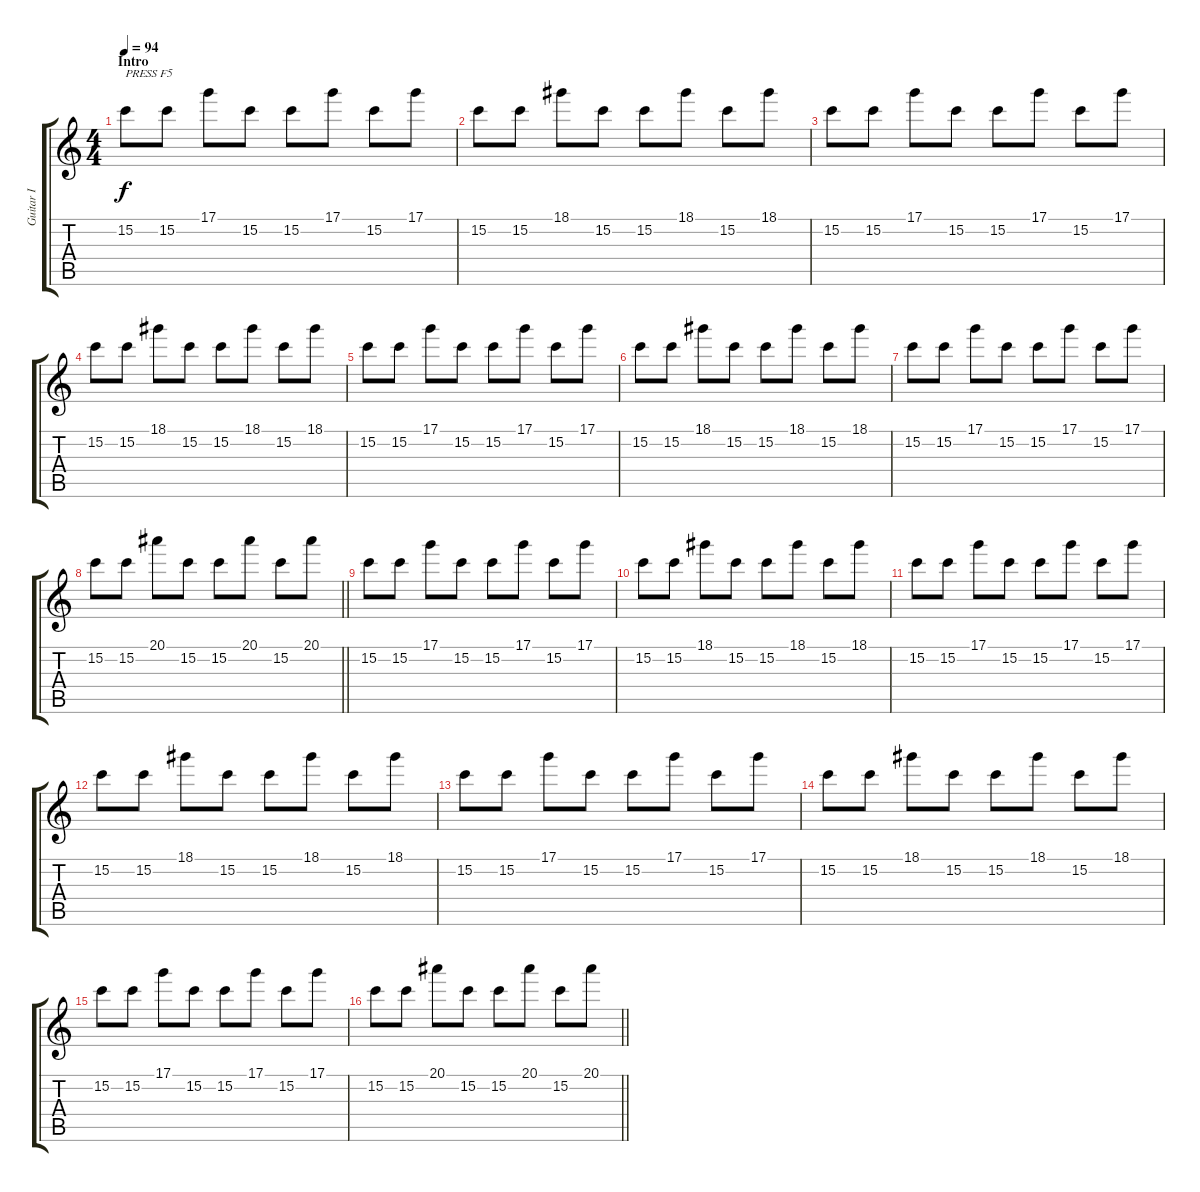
\track ("Guitar I" "Guitar I") {instrument distortionguitar}
\staff {score tabs}
\tuning (D4 A3 F3 C3 G2 C2) {hide}
\ts (4 4)
\section ("" "Intro")
\tempo 94
\tempo 149
\tempo 94
\clef g2
\ks c
15.2.8{txt "PRESS F5" dy f instrument distortionguitar} 15.2.8 17.1.8 15.2.8 15.2.8 17.1.8 15.2.8 17.1.8 |
15.2.8 15.2.8 18.1.8 15.2.8 15.2.8 18.1.8 15.2.8 18.1.8 |
15.2.8 15.2.8 17.1.8 15.2.8 15.2.8 17.1.8 15.2.8 17.1.8 |
15.2.8 15.2.8 18.1.8 15.2.8 15.2.8 18.1.8 15.2.8 18.1.8 |
15.2.8 15.2.8 17.1.8 15.2.8 15.2.8 17.1.8 15.2.8 17.1.8 |
15.2.8 15.2.8 18.1.8 15.2.8 15.2.8 18.1.8 15.2.8 18.1.8 |
15.2.8 15.2.8 17.1.8 15.2.8 15.2.8 17.1.8 15.2.8 17.1.8 |
\barLineRight lightlight
15.2.8 15.2.8 20.1.8 15.2.8 15.2.8 20.1.8 15.2.8 20.1.8 |
15.2.8 15.2.8 17.1.8 15.2.8 15.2.8 17.1.8 15.2.8 17.1.8 |
15.2.8 15.2.8 18.1.8 15.2.8 15.2.8 18.1.8 15.2.8 18.1.8 |
15.2.8 15.2.8 17.1.8 15.2.8 15.2.8 17.1.8 15.2.8 17.1.8 |
15.2.8 15.2.8 18.1.8 15.2.8 15.2.8 18.1.8 15.2.8 18.1.8 |
15.2.8 15.2.8 17.1.8 15.2.8 15.2.8 17.1.8 15.2.8 17.1.8 |
15.2.8 15.2.8 18.1.8 15.2.8 15.2.8 18.1.8 15.2.8 18.1.8 |
15.2.8 15.2.8 17.1.8 15.2.8 15.2.8 17.1.8 15.2.8 17.1.8 |
\barLineRight lightlight
15.2.8 15.2.8 20.1.8 15.2.8 15.2.8 20.1.8 15.2.8 20.1.8
